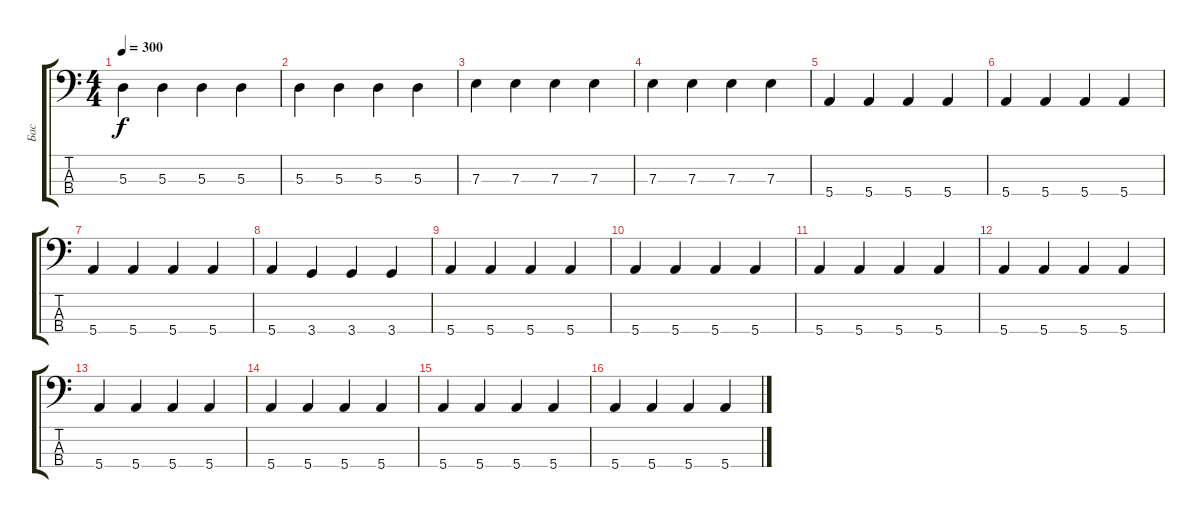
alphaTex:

\track ("Бас" "Бас") {instrument electricbassfinger}
\staff {score tabs}
\tuning (G2 D2 A1 E1) {hide}
\ts (4 4)
\tempo 300
\clef f4
\ks c
5.3.4{dy f} 5.3.4 5.3.4 5.3.4 |
5.3.4 5.3.4 5.3.4 5.3.4 |
7.3.4 7.3.4 7.3.4 7.3.4 |
7.3.4 7.3.4 7.3.4 7.3.4 |
5.4.4 5.4.4 5.4.4 5.4.4 |
5.4.4 5.4.4 5.4.4 5.4.4 |
5.4.4 5.4.4 5.4.4 5.4.4 |
5.4.4 3.4.4 3.4.4 3.4.4 |
5.4.4 5.4.4 5.4.4 5.4.4 |
5.4.4 5.4.4 5.4.4 5.4.4 |
5.4.4 5.4.4 5.4.4 5.4.4 |
5.4.4 5.4.4 5.4.4 5.4.4 |
5.4.4 5.4.4 5.4.4 5.4.4 |
5.4.4 5.4.4 5.4.4 5.4.4 |
5.4.4 5.4.4 5.4.4 5.4.4 |
5.4.4 5.4.4 5.4.4 5.4.4
